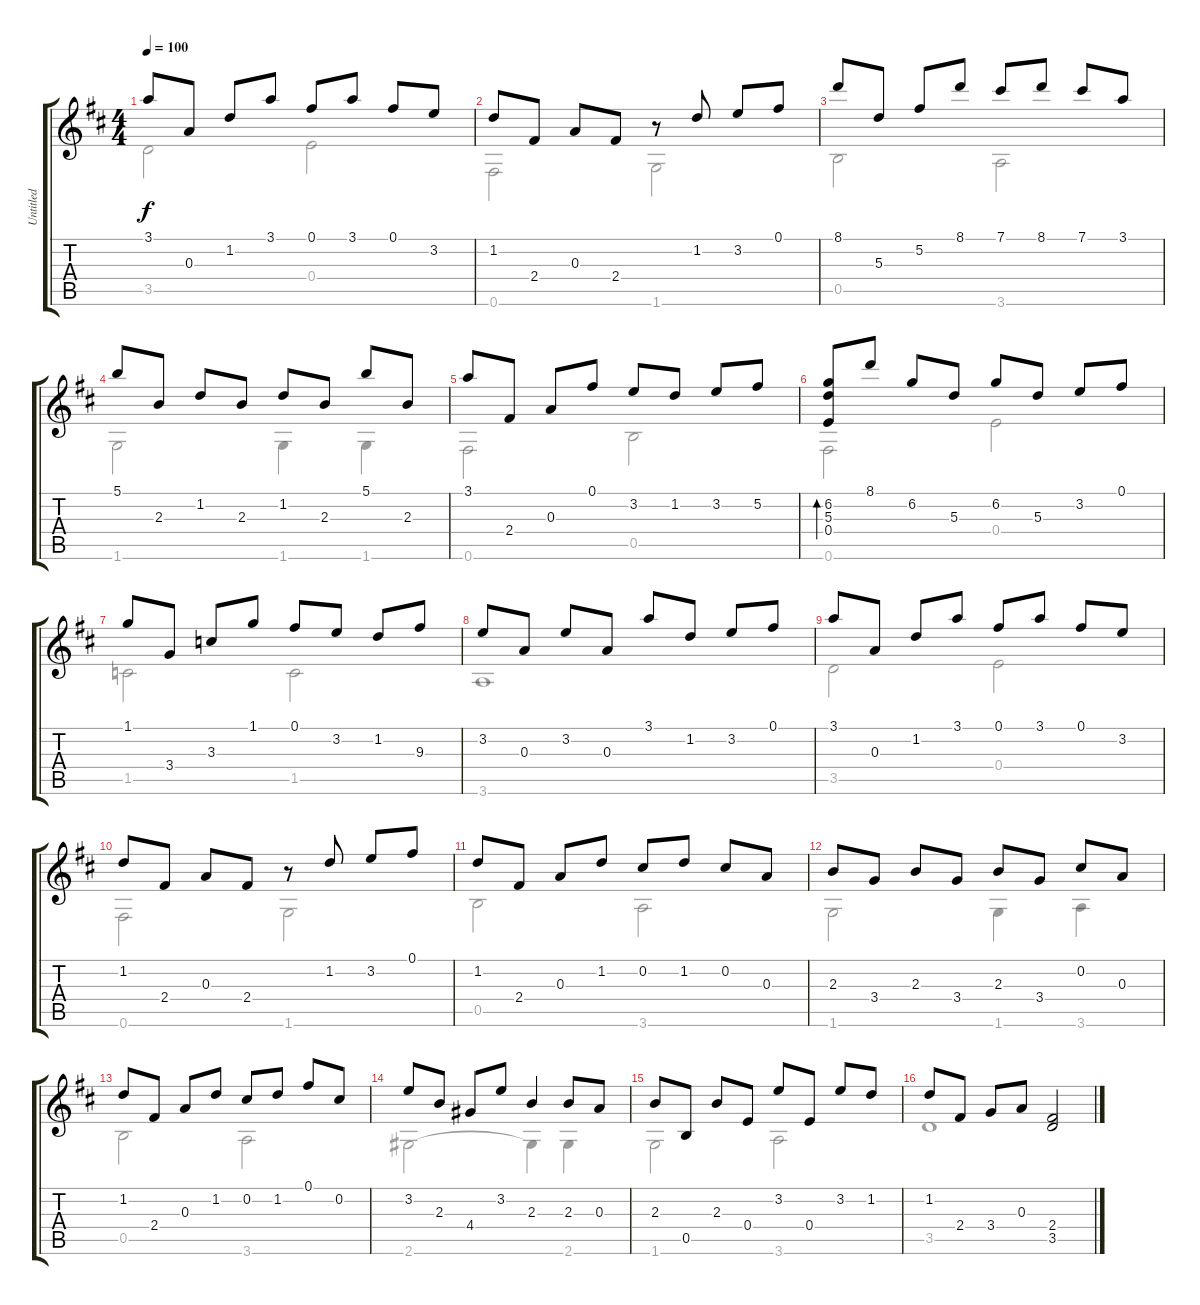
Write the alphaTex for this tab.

\track ("Untitled" "Untitled") {instrument acousticguitarnylon}
\staff {score tabs}
\tuning (Gb4 Db4 A3 E3 B2 Gb2) {hide}
\voice
\ts (4 4)
\tempo 100
\clef g2
\ks d
3.1.8{dy f} 0.3.8 1.2.8 3.1.8 0.1.8 3.1.8 0.1.8 3.2.8 |
1.2.8 2.4.8 0.3.8 2.4.8 r.8 1.2.8 3.2.8 0.1.8 |
8.1.8 5.3.8 5.2.8 8.1.8 7.1.8 8.1.8 7.1.8 3.1.8 |
5.1.8 2.3.8 1.2.8 2.3.8 1.2.8 2.3.8 5.1.8 2.3.8 |
3.1.8 2.4.8 0.3.8 0.1.8 3.2.8 1.2.8 3.2.8 5.2.8 |
(6.2 5.3 0.4).8{bd 30} 8.1.8 6.2.8 5.3.8 6.2.8 5.3.8 3.2.8 0.1.8 |
1.1.8 3.4.8 3.3.8 1.1.8 0.1.8 3.2.8 1.2.8 9.3.8 |
3.2.8 0.3.8 3.2.8 0.3.8 3.1.8 1.2.8 3.2.8 0.1.8 |
3.1.8 0.3.8 1.2.8 3.1.8 0.1.8 3.1.8 0.1.8 3.2.8 |
1.2.8 2.4.8 0.3.8 2.4.8 r.8 1.2.8 3.2.8 0.1.8 |
1.2.8 2.4.8 0.3.8 1.2.8 0.2.8 1.2.8 0.2.8 0.3.8 |
2.3.8 3.4.8 2.3.8 3.4.8 2.3.8 3.4.8 0.2.8 0.3.8 |
1.2.8 2.4.8 0.3.8 1.2.8 0.2.8 1.2.8 0.1.8 0.2.8 |
3.2.8 2.3.8 4.4.8 3.2.8 2.3.4 2.3.8 0.3.8 |
2.3.8 0.5.8 2.3.8 0.4.8 3.2.8 0.4.8 3.2.8 1.2.8 |
1.2.8 2.4.8 3.4.8 0.3.8 (2.4 3.5).2
\voice
\clef g2
\ottava regular
\simile none
\ks d
3.5.2{dy f} 0.4.2 |
0.6.2 1.6.2 |
0.5.2 3.6.2 |
1.6.2 1.6.4 1.6.4 |
0.6.2 0.5.2 |
0.6.2 0.4.2 |
1.5.2 1.5.2 |
3.6.1 |
3.5.2 0.4.2 |
0.6.2 1.6.2 |
0.5.2 3.6.2 |
1.6.2 1.6.4 3.6.4 |
0.5.2 3.6.2 |
2.6.2 2.6{t}.4 2.6.4 |
1.6.2 3.6.2 |
3.5.1
